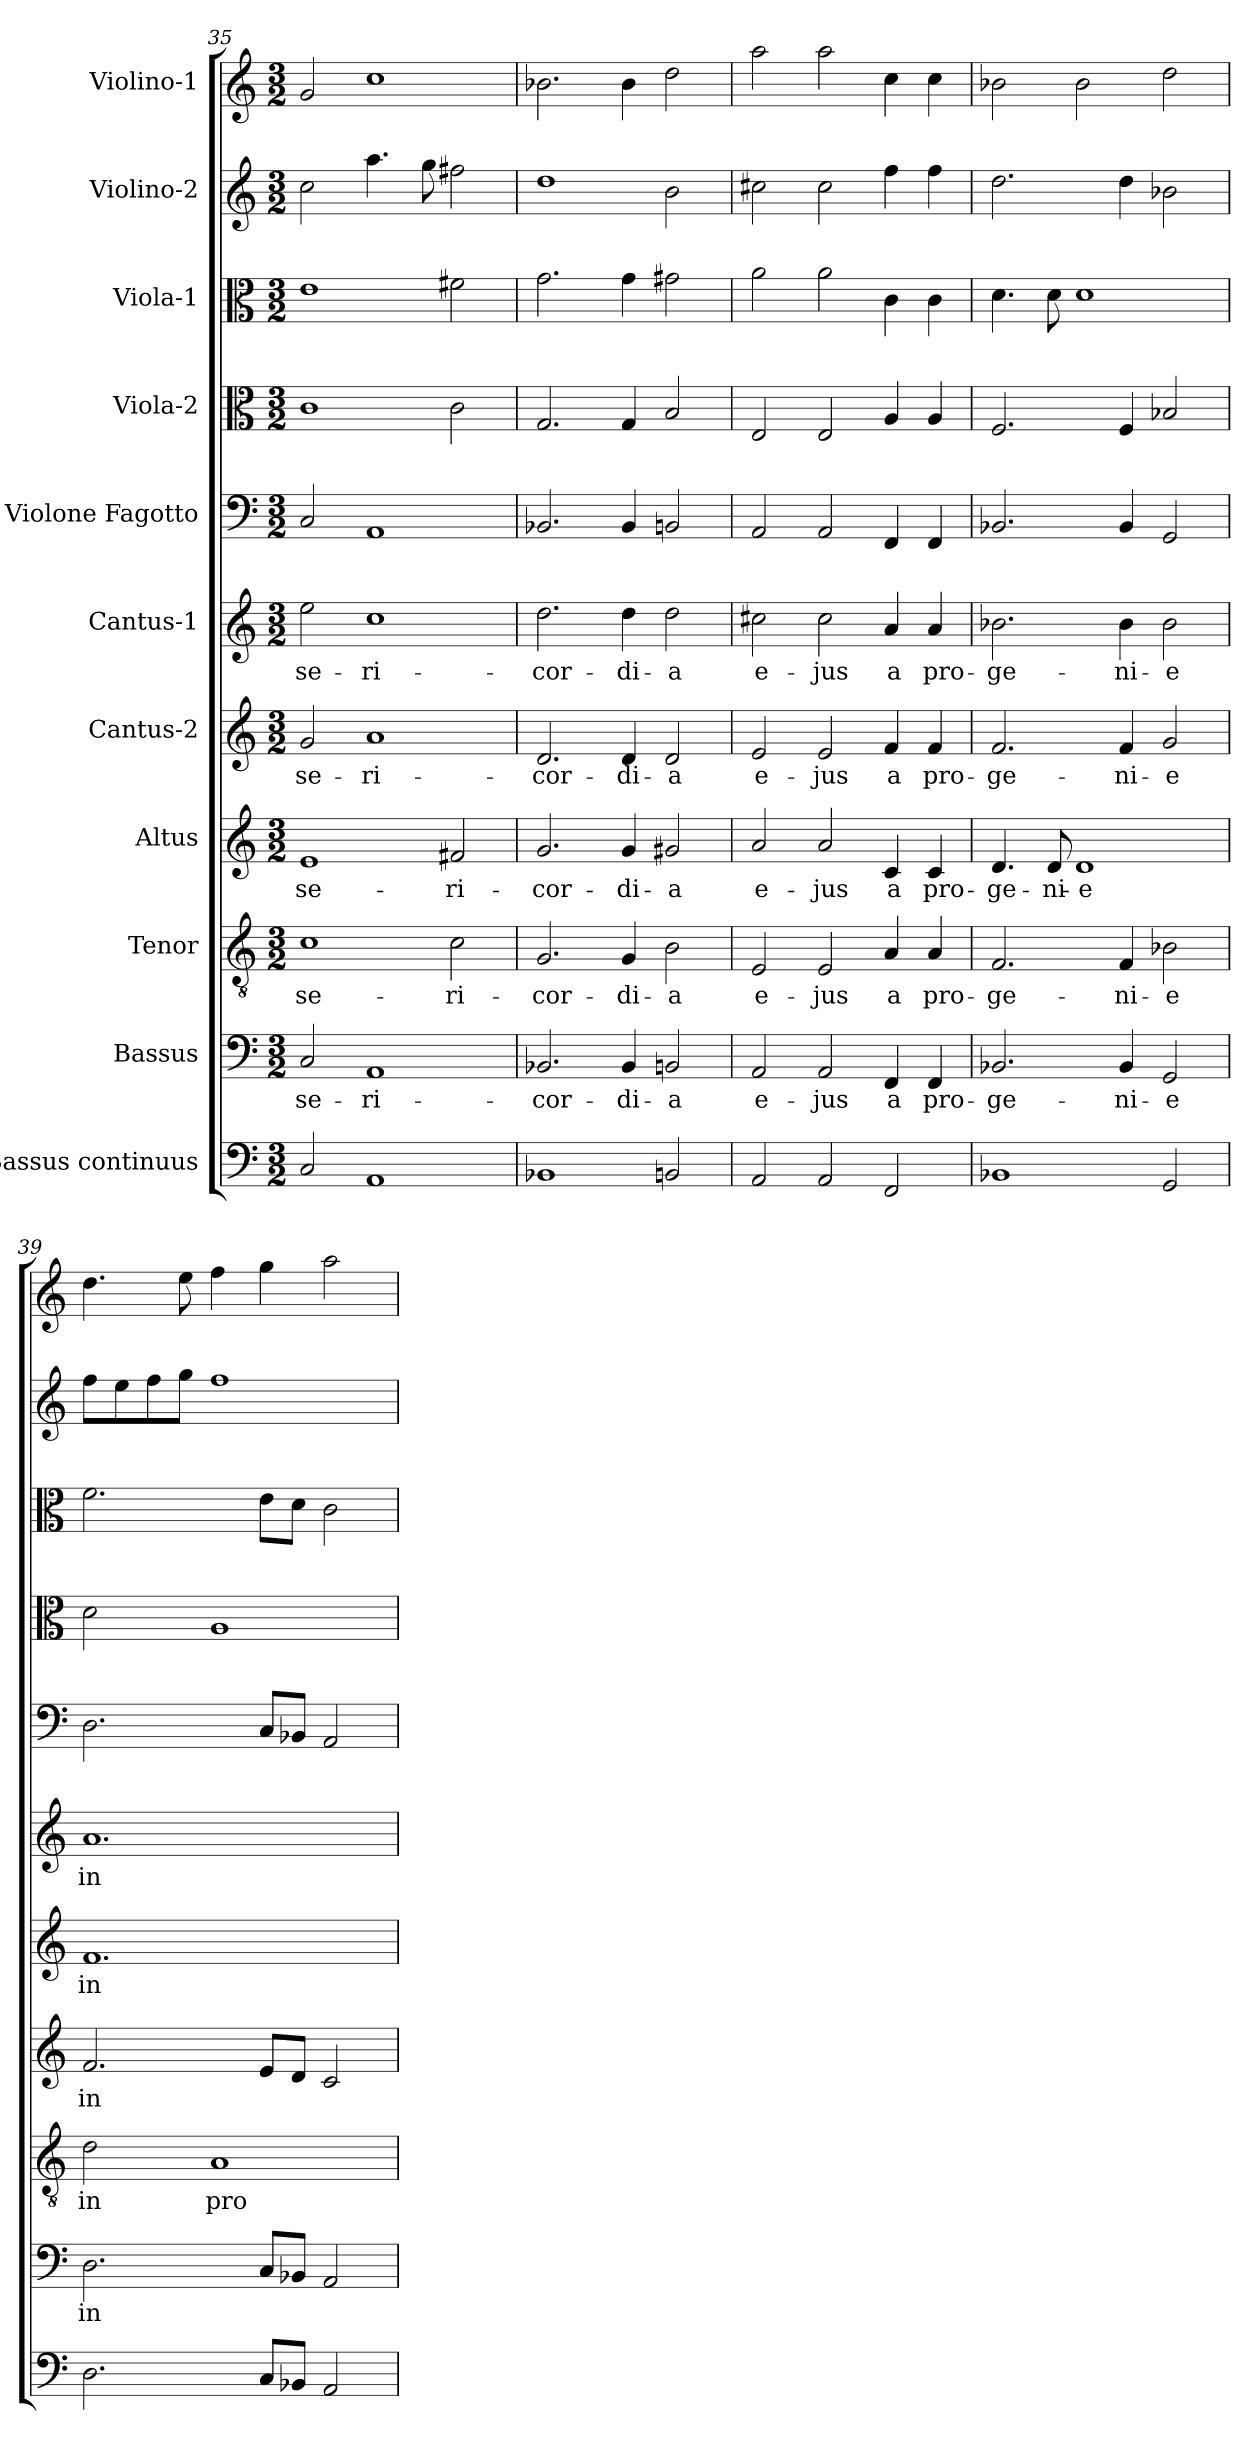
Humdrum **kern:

**kern	**kern	**text	**kern	**text	**kern	**text	**kern	**text	**kern	**text	**kern	**kern	**kern	**kern	**kern
*part11	*part10	*part10	*part9	*part9	*part8	*part8	*part7	*part7	*part6	*part6	*part5	*part4	*part3	*part2	*part1
*staff11	*staff10	*staff10	*staff9	*staff9	*staff8	*staff8	*staff7	*staff7	*staff6	*staff6	*staff5	*staff4	*staff3	*staff2	*staff1
*I"Bassus continuus	*I"Bassus	*	*I"Tenor	*	*I"Altus	*	*I"Cantus-2	*	*I"Cantus-1	*	*I"Violone Fagotto	*I"Viola-2	*I"Viola-1	*I"Violino-2	*I"Violino-1
*clefF4	*clefF4	*	*clefGv2	*	*clefG2	*	*clefG2	*	*clefG2	*	*clefF4	*clefC3	*clefC3	*clefG2	*clefG2
*k[]	*k[]	*	*k[]	*	*k[]	*	*k[]	*	*k[]	*	*k[]	*k[]	*k[]	*k[]	*k[]
*C:	*C:	*	*C:	*	*C:	*	*C:	*	*C:	*	*C:	*C:	*C:	*C:	*C:
*M3/2	*M3/2	*	*M3/2	*	*M3/2	*	*M3/2	*	*M3/2	*	*M3/2	*M3/2	*M3/2	*M3/2	*M3/2
=35	=35	=35	=35	=35	=35	=35	=35	=35	=35	=35	=35	=35	=35	=35	=35
!	!	!LO:LY:b	!	!LO:LY:b	!	!LO:LY:b	!	!LO:LY:b	!	!LO:LY:b	!	!	!	!	!
2C!/	2C/	-se-	1c	-se-	1e	-se-	2g/	-se-	2ee\	-se-	2C/	1c	1e	2cc\	2g/
!	!	!LO:LY:b	!	!	!	!	!	!LO:LY:b	!	!LO:LY:b	!	!	!	!	!
1AA!	1AA	-ri-	.	.	.	.	1a	-ri-	1cc	-ri-	1AA	.	.	4.aa\	1cc
.	.	.	.	.	.	.	.	.	.	.	.	.	.	8gg\	.
!	!	!	!	!LO:LY:b	!	!LO:LY:b	!	!	!	!	!	!	!	!	!
.	.	.	2c\	-ri-	2f#X/	-ri-	.	.	.	.	.	2c\	2f#X\	2ff#X\	.
!!LO:PB:g=z
=36	=36	=36	=36	=36	=36	=36	=36	=36	=36	=36	=36	=36	=36	=36	=36
!	!	!LO:LY:b	!	!LO:LY:b	!	!LO:LY:b	!	!LO:LY:b	!	!LO:LY:b	!	!	!	!	!
1BB-X!	2.BB-X/	-cor-	2.G/	-cor-	2.g/	-cor-	2.d/	-cor-	2.dd\	-cor-	2.BB-X/	2.G/	2.g\	1dd	2.b-X\
!	!	!LO:LY:b	!	!LO:LY:b	!	!LO:LY:b	!	!LO:LY:b	!	!LO:LY:b	!	!	!	!	!
.	4BB-/	-di-	4G/	-di-	4g/	-di-	4d/	-di-	4dd\	-di-	4BB-/	4G/	4g\	.	4b-\
!	!	!LO:LY:b	!	!LO:LY:b	!	!LO:LY:b	!	!LO:LY:b	!	!LO:LY:b	!	!	!	!	!
2BBn!/	2BBn/	-a	2B\	-a	2g#X/	-a	2d/	-a	2dd\	-a	2BBn/	2B/	2g#X\	2b\	2dd\
=37	=37	=37	=37	=37	=37	=37	=37	=37	=37	=37	=37	=37	=37	=37	=37
!	!	!LO:LY:b	!	!LO:LY:b	!	!LO:LY:b	!	!LO:LY:b	!	!LO:LY:b	!	!	!	!	!
2AA!/	2AA/	e-	2E/	e-	2a/	e-	2e/	e-	2cc#X\	e-	2AA/	2E/	2a\	2cc#X\	2aa\
!	!	!LO:LY:b	!	!LO:LY:b	!	!LO:LY:b	!	!LO:LY:b	!	!LO:LY:b	!	!	!	!	!
2AA!/	2AA/	-jus	2E/	-jus	2a/	-jus	2e/	-jus	2cc#\	-jus	2AA/	2E/	2a\	2cc#\	2aa\
!	!	!LO:LY:b	!	!LO:LY:b	!	!LO:LY:b	!	!LO:LY:b	!	!LO:LY:b	!	!	!	!	!
2FF!/	4FF/	a	4A/	a	4c/	a	4f/	a	4a/	a	4FF/	4A/	4c\	4ff\	4cc\
!	!	!LO:LY:b	!	!LO:LY:b	!	!LO:LY:b	!	!LO:LY:b	!	!LO:LY:b	!	!	!	!	!
.	4FF/	pro-	4A/	pro-	4c/	pro-	4f/	pro-	4a/	pro-	4FF/	4A/	4c\	4ff\	4cc\
=38	=38	=38	=38	=38	=38	=38	=38	=38	=38	=38	=38	=38	=38	=38	=38
!	!	!LO:LY:b	!	!LO:LY:b	!	!LO:LY:b	!	!LO:LY:b	!	!LO:LY:b	!	!	!	!	!
1BB-X!	2.BB-X/	-ge-	2.F/	-ge-	4.d/	-ge-	2.f/	-ge-	2.b-X\	-ge-	2.BB-X/	2.F/	4.d\	2.dd\	2b-X\
!	!	!	!	!	!	!LO:LY:b	!	!	!	!	!	!	!	!	!
.	.	.	.	.	8d/	-ni-	.	.	.	.	.	.	8d\	.	.
!	!	!	!	!	!	!LO:LY:b	!	!	!	!	!	!	!	!	!
.	.	.	.	.	1d	-e	.	.	.	.	.	.	1d	.	2b-\
!	!	!LO:LY:b	!	!LO:LY:b	!	!	!	!LO:LY:b	!	!LO:LY:b	!	!	!	!	!
.	4BB-/	-ni-	4F/	-ni-	.	.	4f/	-ni-	4b-\	-ni-	4BB-/	4F/	.	4dd\	.
!	!	!LO:LY:b	!	!LO:LY:b	!	!	!	!LO:LY:b	!	!LO:LY:b	!	!	!	!	!
2GG!/	2GG/	-e	2B-X\	-e	.	.	2g/	-e	2b-\	-e	2GG/	2B-X/	.	2b-X\	2dd\
=39	=39	=39	=39	=39	=39	=39	=39	=39	=39	=39	=39	=39	=39	=39	=39
!	!	!LO:LY:b	!	!LO:LY:b	!	!LO:LY:b	!	!LO:LY:b	!	!LO:LY:b	!	!	!	!	!
2.D!\	2.D\	in	2d\	in	2.f/	in	1.f	in	1.a	in	2.D\	2d\	2.f\	8ff\L	4.dd\
.	.	.	.	.	.	.	.	.	.	.	.	.	.	8ee\	.
.	.	.	.	.	.	.	.	.	.	.	.	.	.	8ff\	.
.	.	.	.	.	.	.	.	.	.	.	.	.	.	8gg\J	8ee\
!	!	!	!	!LO:LY:b	!	!	!	!	!	!	!	!	!	!	!
.	.	.	1A	pro-	.	.	.	.	.	.	.	1A	.	1ff	4ff\
8C!/L	8C/L	.	.	.	8e/L	.	.	.	.	.	8C/L	.	8e\L	.	4gg\
8BB-X!/J	8BB-X/J	.	.	.	8d/J	.	.	.	.	.	8BB-X/J	.	8d\J	.	.
2AA!/	2AA/	.	.	.	2c/	.	.	.	.	.	2AA/	.	2c\	.	2aa\
=	=	=	=	=	=	=	=	=	=	=	=	=	=	=	=
*-	*-	*-	*-	*-	*-	*-	*-	*-	*-	*-	*-	*-	*-	*-	*-
